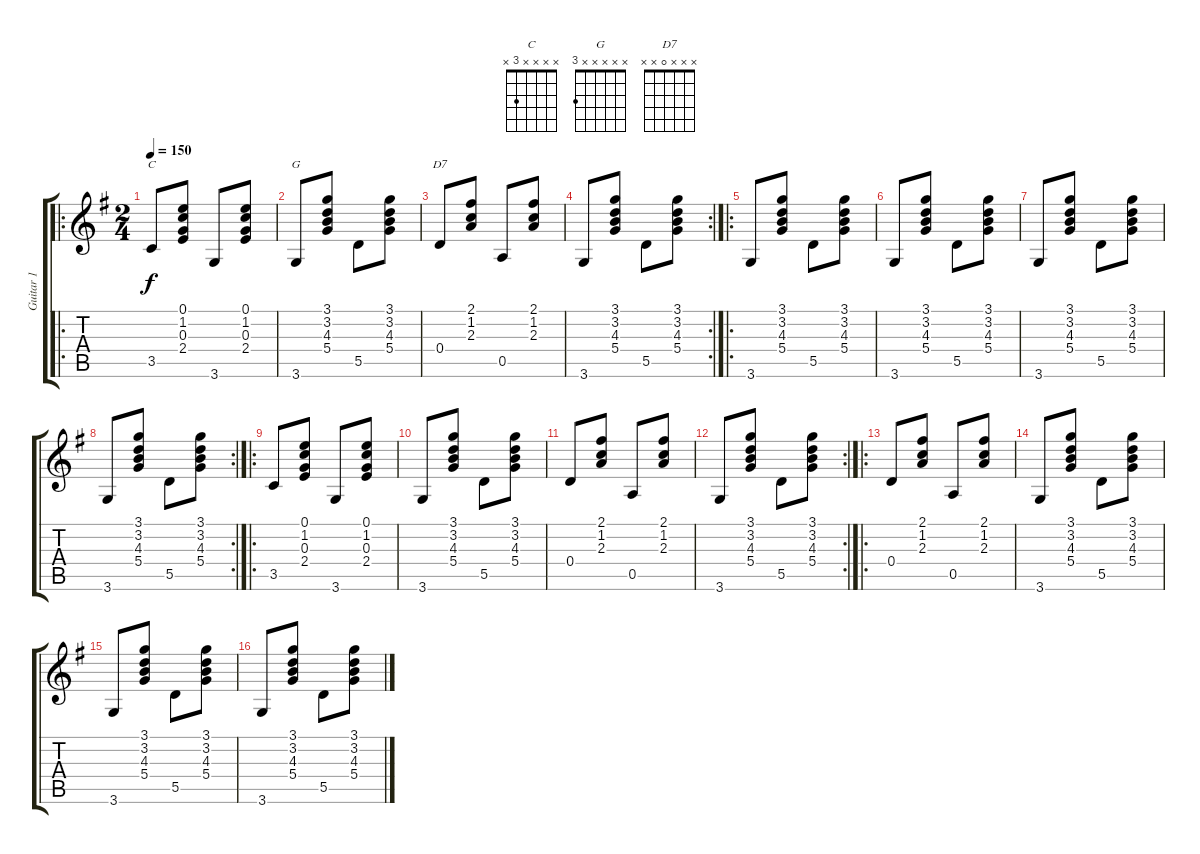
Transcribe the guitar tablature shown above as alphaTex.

\track ("Guitar 1" "Guitar 1") {instrument acousticguitarsteel}
\staff {score tabs}
\tuning (E4 B3 G3 D3 A2 E2) {hide}
\chord ("C" x x x x 3 x)
\chord ("G" x x x x x 3)
\chord ("D7" x x x 0 x x)
\ro
\ts (2 4)
\tempo 150
\clef g2
\ks g
3.5.8{ch "C" dy f} (0.1 1.2 0.3 2.4).8 3.6.8 (0.1 1.2 0.3 2.4).8 |
3.6.8{ch "G"} (3.1 3.2 4.3 5.4).8 5.5.8 (3.1 3.2 4.3 5.4).8 |
0.4.8{ch "D7"} (2.1 1.2 2.3).8 0.5.8 (2.1 1.2 2.3).8 |
\rc 2
3.6.8 (3.1 3.2 4.3 5.4).8 5.5.8 (3.1 3.2 4.3 5.4).8 |
\ro
3.6.8 (3.1 3.2 4.3 5.4).8 5.5.8 (3.1 3.2 4.3 5.4).8 |
3.6.8 (3.1 3.2 4.3 5.4).8 5.5.8 (3.1 3.2 4.3 5.4).8 |
3.6.8 (3.1 3.2 4.3 5.4).8 5.5.8 (3.1 3.2 4.3 5.4).8 |
\rc 2
3.6.8 (3.1 3.2 4.3 5.4).8 5.5.8 (3.1 3.2 4.3 5.4).8 |
\ro
3.5.8 (0.1 1.2 0.3 2.4).8 3.6.8 (0.1 1.2 0.3 2.4).8 |
3.6.8 (3.1 3.2 4.3 5.4).8 5.5.8 (3.1 3.2 4.3 5.4).8 |
0.4.8 (2.1 1.2 2.3).8 0.5.8 (2.1 1.2 2.3).8 |
\rc 2
3.6.8 (3.1 3.2 4.3 5.4).8 5.5.8 (3.1 3.2 4.3 5.4).8 |
\ro
0.4.8 (2.1 1.2 2.3).8 0.5.8 (2.1 1.2 2.3).8 |
3.6.8 (3.1 3.2 4.3 5.4).8 5.5.8 (3.1 3.2 4.3 5.4).8 |
3.6.8 (3.1 3.2 4.3 5.4).8 5.5.8 (3.1 3.2 4.3 5.4).8 |
3.6.8 (3.1 3.2 4.3 5.4).8 5.5.8 (3.1 3.2 4.3 5.4).8
